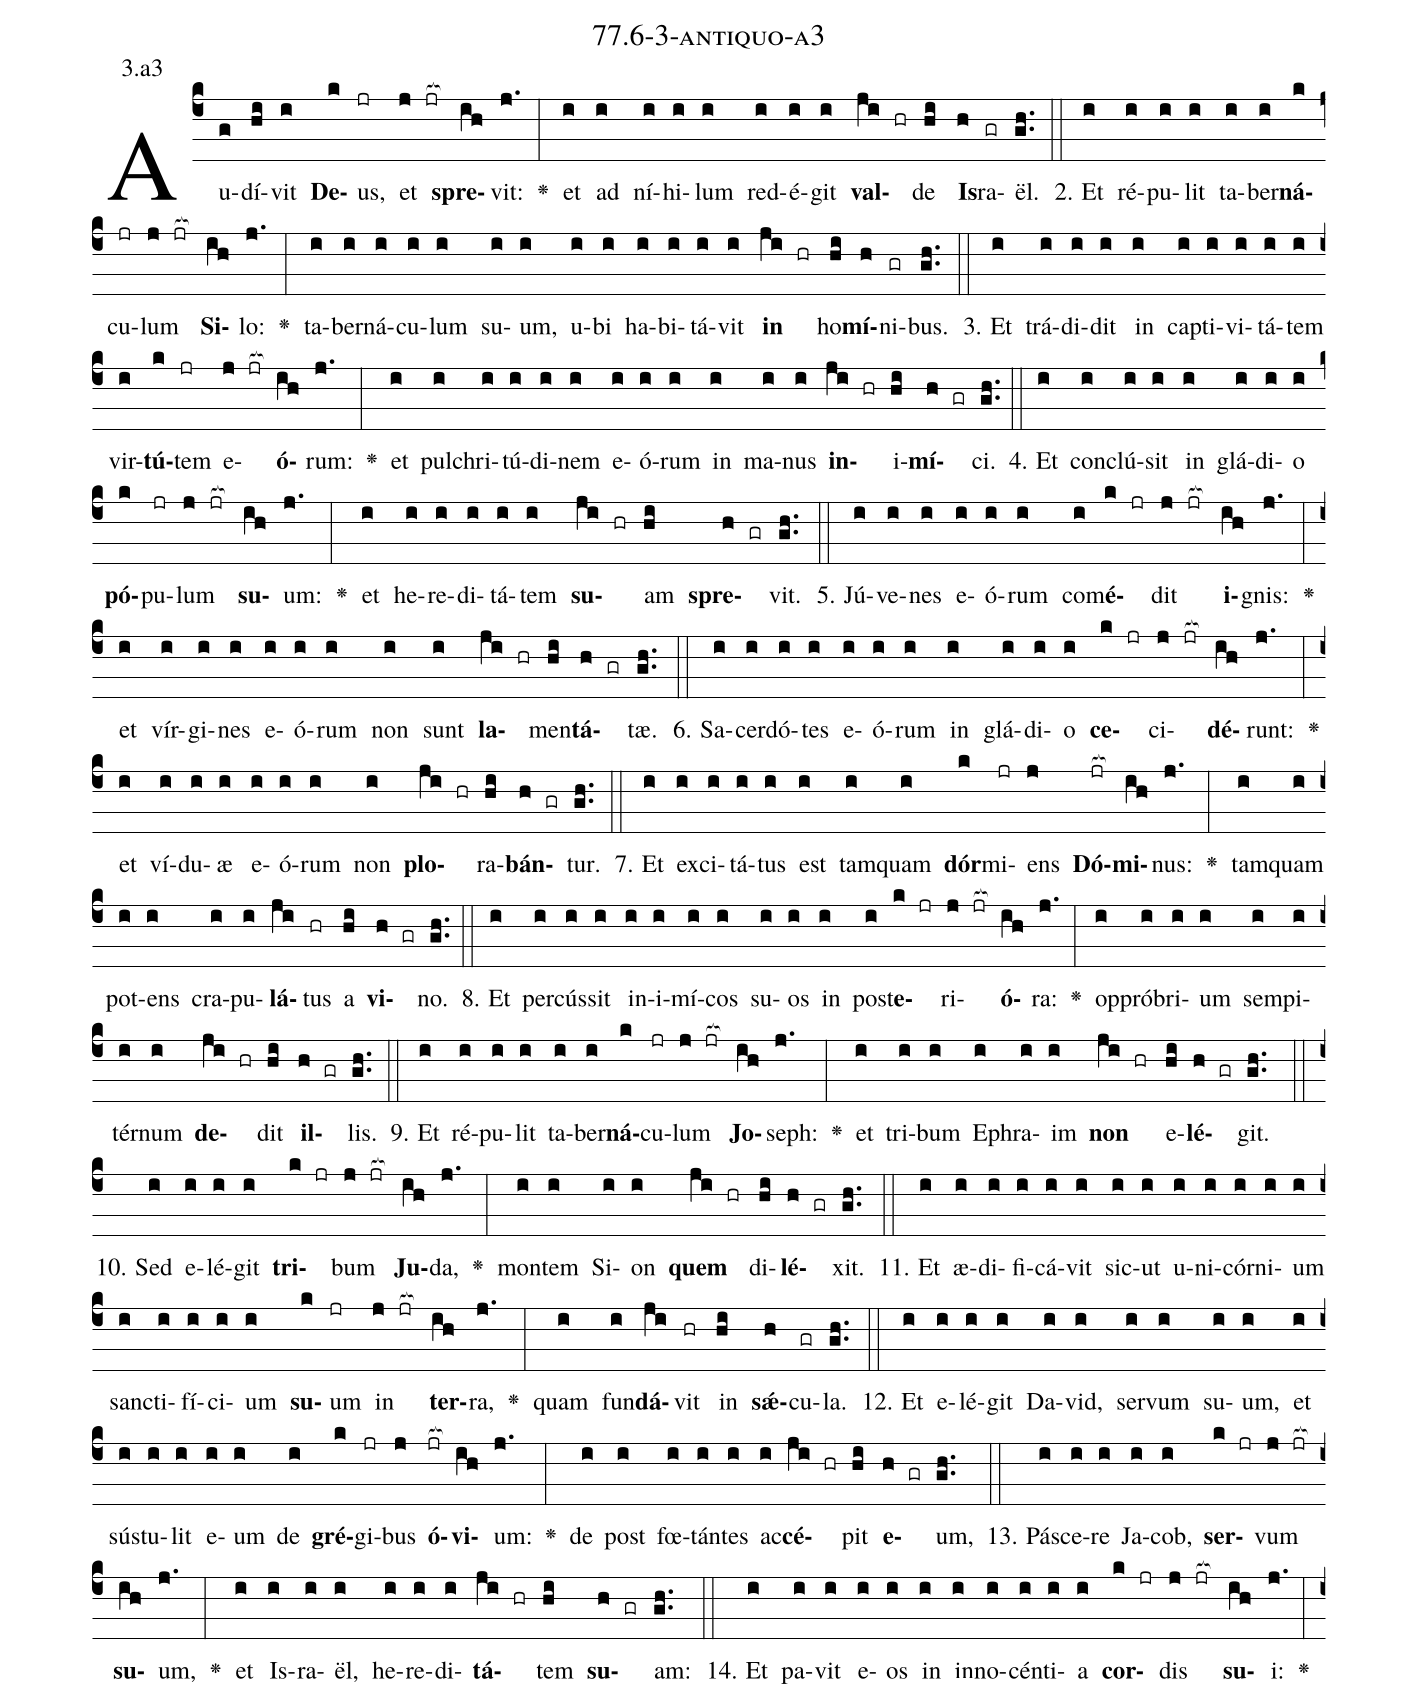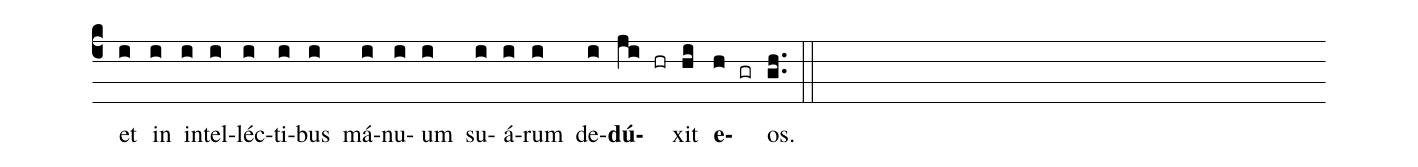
name: 77.6-3-antiquo-a3;
annotation: 3.a3;
%%
(c4)Au(g)dí(hi)vit(i) <b>De</b>(k)us,(jr) et(j jr[ocb:1{]) <b>spre</b>(ih[ocb:0}])vit:(j.) <v>\greheightstar</v>(:) et(i) ad(i) ní(i)hi(i)lum(i) red(i)é(i)git(i) <b>val</b>(ji hr)de(hi) <b>Is</b>(h)ra(gr)ël.(gh..) (::)
2. Et(i) ré(i)pu(i)lit(i) ta(i)ber(i)<b>ná</b>(k)cu(jr)lum(j jr[ocb:1{]) <b>Si</b>(ih[ocb:0}])lo:(j.) <v>\greheightstar</v>(:) ta(i)ber(i)ná(i)cu(i)lum(i) su(i)um,(i) u(i)bi(i) ha(i)bi(i)tá(i)vit(i) <b>in</b>(ji hr) ho(hi)<b>mí</b>(h)ni(gr)bus.(gh..) (::)
3. Et(i) trá(i)di(i)dit(i) in(i) cap(i)ti(i)vi(i)tá(i)tem(i) vir(i)<b>tú</b>(k)tem(jr) e(j jr[ocb:1{])<b>ó</b>(ih[ocb:0}])rum:(j.) <v>\greheightstar</v>(:) et(i) pul(i)chri(i)tú(i)di(i)nem(i) e(i)ó(i)rum(i) in(i) ma(i)nus(i) <b>in</b>(ji hr)i(hi)<b>mí</b>(h gr)ci.(gh..) (::)
4. Et(i) con(i)clú(i)sit(i) in(i) glá(i)di(i)o(i) <b>pó</b>(k)pu(jr)lum(j jr[ocb:1{]) <b>su</b>(ih[ocb:0}])um:(j.) <v>\greheightstar</v>(:) et(i) he(i)re(i)di(i)tá(i)tem(i) <b>su</b>(ji hr)am(hi) <b>spre</b>(h gr)vit.(gh..) (::)
5. Jú(i)ve(i)nes(i) e(i)ó(i)rum(i) com(i)<b>é</b>(k jr)dit(j jr[ocb:1{]) <b>i</b>(ih[ocb:0}])gnis:(j.) <v>\greheightstar</v>(:) et(i) vír(i)gi(i)nes(i) e(i)ó(i)rum(i) non(i) sunt(i) <b>la</b>(ji hr)men(hi)<b>tá</b>(h gr)tæ.(gh..) (::)
6. Sa(i)cer(i)dó(i)tes(i) e(i)ó(i)rum(i) in(i) glá(i)di(i)o(i) <b>ce</b>(k jr)ci(j jr[ocb:1{])<b>dé</b>(ih[ocb:0}])runt:(j.) <v>\greheightstar</v>(:) et(i) ví(i)du(i)æ(i) e(i)ó(i)rum(i) non(i) <b>plo</b>(ji hr)ra(hi)<b>bán</b>(h gr)tur.(gh..) (::)
7. Et(i) ex(i)ci(i)tá(i)tus(i) est(i) tam(i)quam(i) <b>dór</b>(k)mi(jr)ens(j) <b>Dó</b>(jr[ocb:1{])<b>mi</b>(ih[ocb:0}])nus:(j.) <v>\greheightstar</v>(:) tam(i)quam(i) pot(i)ens(i) cra(i)pu(i)<b>lá</b>(ji)tus(hr) a(hi) <b>vi</b>(h gr)no.(gh..) (::)
8. Et(i) per(i)cús(i)sit(i) in(i)i(i)mí(i)cos(i) su(i)os(i) in(i) post(i)<b>e</b>(k jr)ri(j jr[ocb:1{])<b>ó</b>(ih[ocb:0}])ra:(j.) <v>\greheightstar</v>(:) op(i)pró(i)bri(i)um(i) sem(i)pi(i)tér(i)num(i) <b>de</b>(ji hr)dit(hi) <b>il</b>(h gr)lis.(gh..) (::)
9. Et(i) ré(i)pu(i)lit(i) ta(i)ber(i)<b>ná</b>(k)cu(jr)lum(j jr[ocb:1{]) <b>Jo</b>(ih[ocb:0}])seph:(j.) <v>\greheightstar</v>(:) et(i) tri(i)bum(i) E(i)phra(i)im(i) <b>non</b>(ji hr) e(hi)<b>lé</b>(h gr)git.(gh..) (::)
10. Sed(i) e(i)lé(i)git(i) <b>tri</b>(k jr)bum(j jr[ocb:1{]) <b>Ju</b>(ih[ocb:0}])da,(j.) <v>\greheightstar</v>(:) mon(i)tem(i) Si(i)on(i) <b>quem</b>(ji hr) di(hi)<b>lé</b>(h gr)xit.(gh..) (::)
11. Et(i) æ(i)di(i)fi(i)cá(i)vit(i) sic(i)ut(i) u(i)ni(i)cór(i)ni(i)um(i) sanc(i)ti(i)fí(i)ci(i)um(i) <b>su</b>(k)um(jr) in(j jr[ocb:1{]) <b>ter</b>(ih[ocb:0}])ra,(j.) <v>\greheightstar</v>(:) quam(i) fun(i)<b>dá</b>(ji)vit(hr) in(hi) <b>sǽ</b>(h)cu(gr)la.(gh..) (::)
12. Et(i) e(i)lé(i)git(i) Da(i)vid,(i) ser(i)vum(i) su(i)um,(i) et(i) sús(i)tu(i)lit(i) e(i)um(i) de(i) <b>gré</b>(k)gi(jr)bus(j) <b>ó</b>(jr[ocb:1{])<b>vi</b>(ih[ocb:0}])um:(j.) <v>\greheightstar</v>(:) de(i) post(i) fœ(i)tán(i)tes(i) ac(i)<b>cé</b>(ji hr)pit(hi) <b>e</b>(h gr)um,(gh..) (::)
13. Pá(i)sce(i)re(i) Ja(i)cob,(i) <b>ser</b>(k jr)vum(j jr[ocb:1{]) <b>su</b>(ih[ocb:0}])um,(j.) <v>\greheightstar</v>(:) et(i) Is(i)ra(i)ël,(i) he(i)re(i)di(i)<b>tá</b>(ji hr)tem(hi) <b>su</b>(h gr)am:(gh..) (::)
14. Et(i) pa(i)vit(i) e(i)os(i) in(i) in(i)no(i)cén(i)ti(i)a(i) <b>cor</b>(k jr)dis(j jr[ocb:1{]) <b>su</b>(ih[ocb:0}])i:(j.) <v>\greheightstar</v>(:) et(i) in(i) in(i)tel(i)léc(i)ti(i)bus(i) má(i)nu(i)um(i) su(i)á(i)rum(i) de(i)<b>dú</b>(ji hr)xit(hi) <b>e</b>(h gr)os.(gh..) (::)
